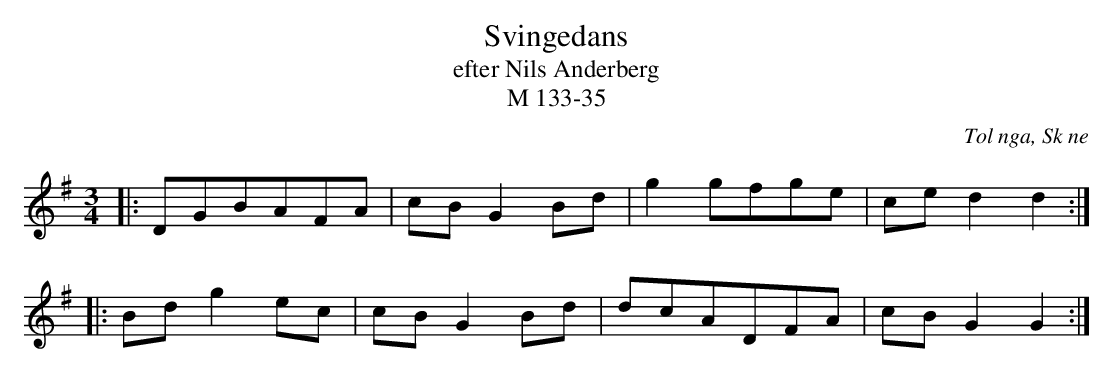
X:1
T:Svingedans
T:efter Nils Anderberg
T:M 133-35
O:Tol nga, Sk ne
M:3/4
L:1/8
Q:108
K:G
|: DGBAFA | cB G2 Bd | g2 gfge | ce d2 d2 :|
|: Bd g2 ec | cB G2 Bd | dcADFA | cB G2 G2 :|
